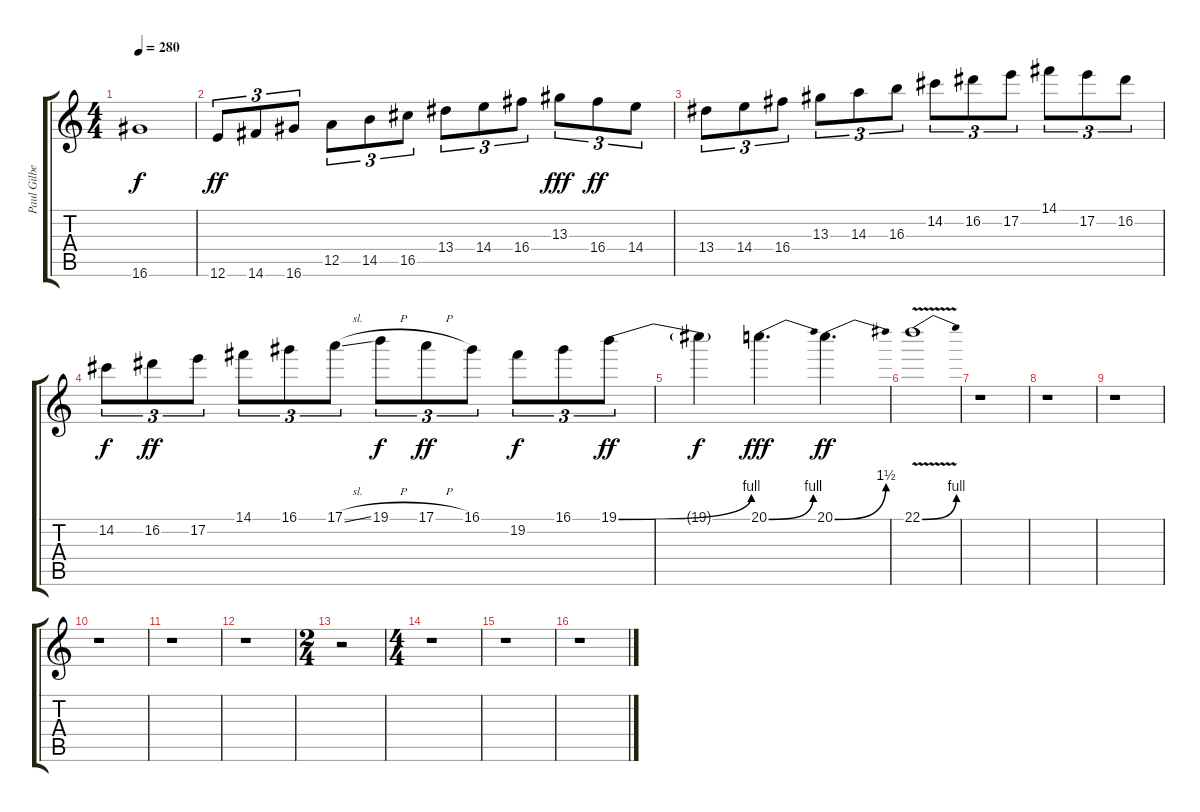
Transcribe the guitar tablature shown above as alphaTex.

\track ("Paul Gilbert (Lead Guitar)" "Paul Gilbe") {instrument distortionguitar}
\staff {score tabs}
\tuning (E4 B3 G3 D3 A2 E2) {hide}
\ts (4 4)
\tempo 280
\clef g2
\ks c
16.6{t}.1{dy f} |
12.6.8{tu (3 2) dy ff} 14.6.8{tu (3 2)} 16.6.8{tu (3 2)} 12.5.8{tu (3 2)} 14.5.8{tu (3 2)} 16.5.8{tu (3 2)} 13.4.8{tu (3 2)} 14.4.8{tu (3 2)} 16.4.8{tu (3 2)} 13.3.8{tu (3 2) dy fff} 16.4.8{tu (3 2) dy ff} 14.4.8{tu (3 2)} |
13.4.8{tu (3 2)} 14.4.8{tu (3 2)} 16.4.8{tu (3 2)} 13.3.8{tu (3 2)} 14.3.8{tu (3 2)} 16.3.8{tu (3 2)} 14.2.8{tu (3 2)} 16.2.8{tu (3 2)} 17.2.8{tu (3 2)} 14.1.8{tu (3 2)} 17.2.8{tu (3 2)} 16.2.8{tu (3 2)} |
14.2.8{tu (3 2) dy f} 16.2.8{tu (3 2) dy ff} 17.2.8{tu (3 2)} 14.1.8{tu (3 2)} 16.1.8{tu (3 2)} 17.1{sl}.8{tu (3 2)} 19.1{h}.8{tu (3 2) dy f} 17.1{h}.8{tu (3 2) dy ff} 16.1.8{tu (3 2)} 19.2.8{tu (3 2) dy f} 16.1.8{tu (3 2)} 19.1{be (bend 0 0 60 4)}.8{tu (3 2) dy ff} |
19.1{t}.4{dy f} 20.1{be (bend 0 0 60 4)}.4{d dy fff} 20.1{be (bend 0 0 60 6)}.4{d dy ff} |
22.1{be (bend 0 0 60 4) v}.1 |
r.1 |
r.1 |
r.1 |
r.1 |
r.1 |
r.1 |
\ts (2 4)
r.2 |
\ts (4 4)
r.1 |
r.1 |
r.1
